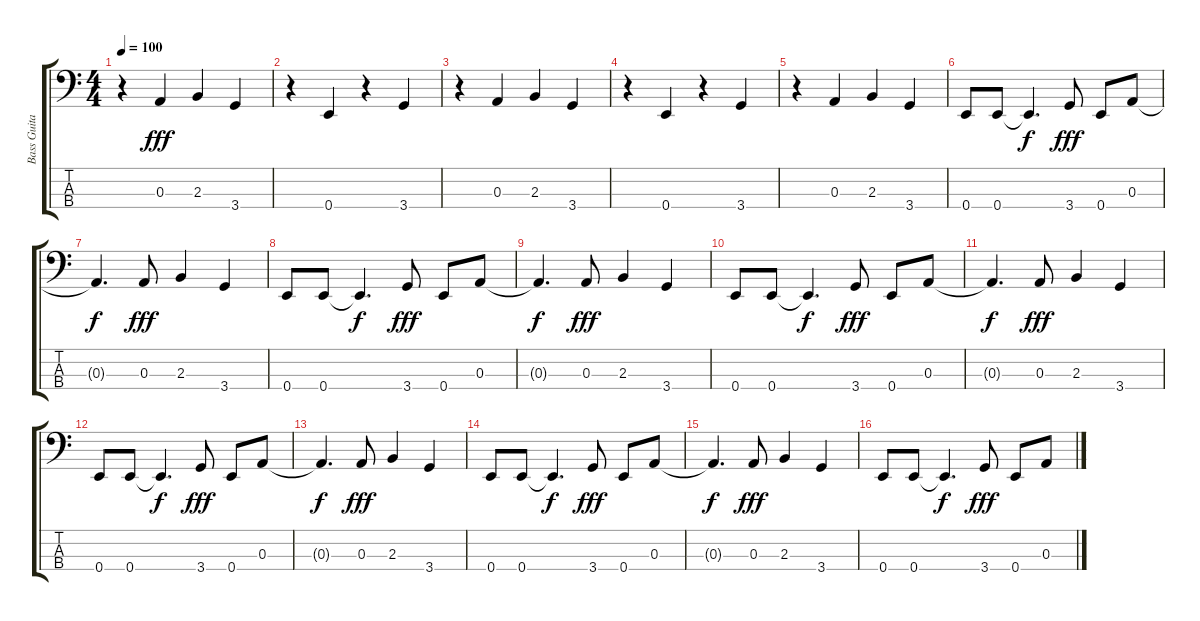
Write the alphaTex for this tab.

\track ("Bass Guitar" "Bass Guita") {instrument electricbasspick}
\staff {score tabs}
\tuning (G2 D2 A1 E1) {hide}
\ts (4 4)
\tempo 100
\clef f4
\ks c
r.4{dy fff} 0.3.4 2.3.4 3.4.4 |
r.4 0.4.4 r.4 3.4.4 |
r.4 0.3.4 2.3.4 3.4.4 |
r.4 0.4.4 r.4 3.4.4 |
r.4 0.3.4 2.3.4 3.4.4 |
0.4.8 0.4.8 0.4{t}.4{d dy f} 3.4.8{dy fff} 0.4.8 0.3.8 |
0.3{t}.4{d dy f} 0.3.8{dy fff} 2.3.4 3.4.4 |
0.4.8 0.4.8 0.4{t}.4{d dy f} 3.4.8{dy fff} 0.4.8 0.3.8 |
0.3{t}.4{d dy f} 0.3.8{dy fff} 2.3.4 3.4.4 |
0.4.8 0.4.8 0.4{t}.4{d dy f} 3.4.8{dy fff} 0.4.8 0.3.8 |
0.3{t}.4{d dy f} 0.3.8{dy fff} 2.3.4 3.4.4 |
0.4.8 0.4.8 0.4{t}.4{d dy f} 3.4.8{dy fff} 0.4.8 0.3.8 |
0.3{t}.4{d dy f} 0.3.8{dy fff} 2.3.4 3.4.4 |
0.4.8 0.4.8 0.4{t}.4{d dy f} 3.4.8{dy fff} 0.4.8 0.3.8 |
0.3{t}.4{d dy f} 0.3.8{dy fff} 2.3.4 3.4.4 |
0.4.8 0.4.8 0.4{t}.4{d dy f} 3.4.8{dy fff} 0.4.8 0.3.8
